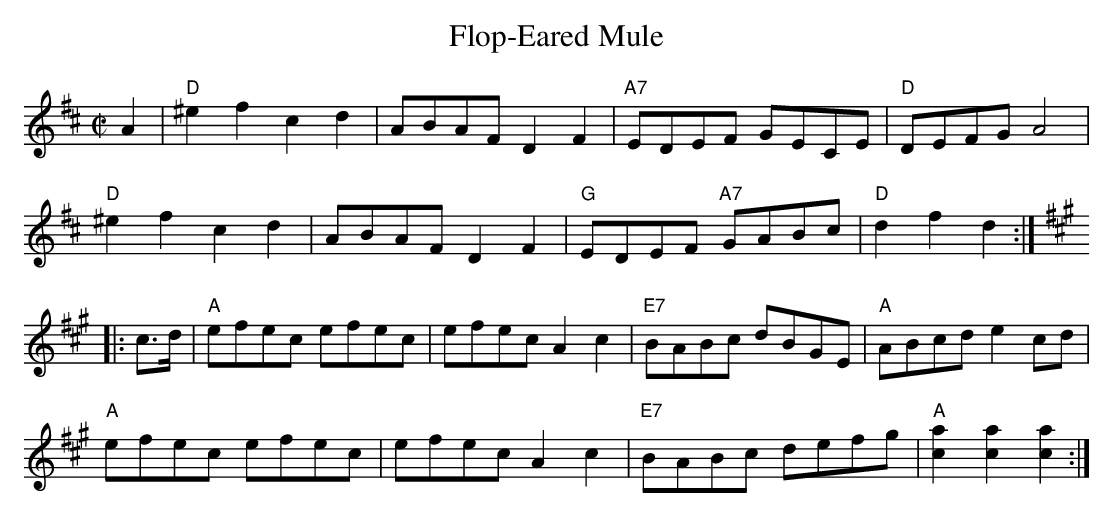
X:1
T:Flop-Eared Mule
M:C|
L:1/8
K:D
A2|"D"^e2f2c2d2|ABAF D2F2 | "A7"EDEF GECE |"D"DEFG A4|
"D"^e2f2c2d2|ABAF D2F2 | "G"EDEF "A7"GABc |"D"d2f2d2:|
K:A
|:c>d|"A"efec efec |efec A2c2 |"E7"BABc dBGE |"A"ABcd e2 cd|
"A"efec efec |efec A2c2 |"E7"BABc defg |"A"[a2c2][a2c2][a2c2]:|
